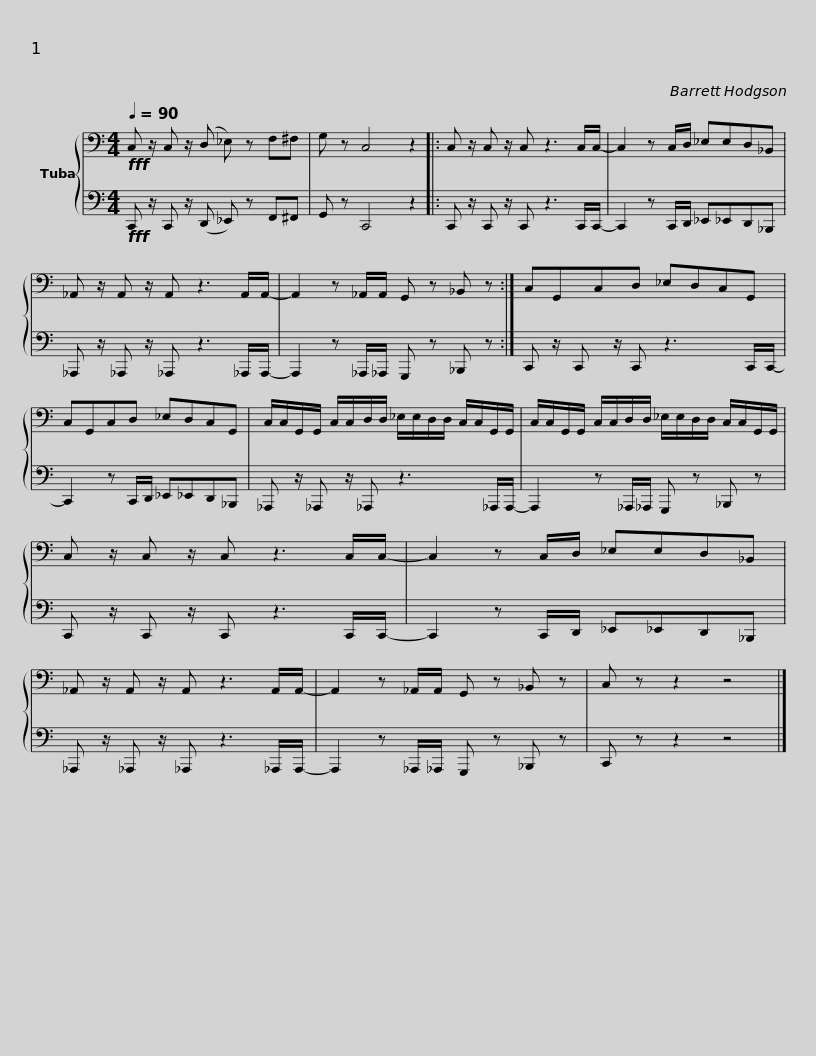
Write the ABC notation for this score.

X:1
%%score { 1 | 2 }
L:1/8
Q:1/4=90
M:4/4
I:linebreak $
K:C
V:1 bass
V:2 bass
V:1
!fff! C, z/ C, z/ (D, _E,) z F,^F, | G, z C,4 z2 |: C, z/ C, z/ C, z3 C,/C,/- | C,2 z C,/D,/ _E,E,D,_B,, |$ _A,, z/ A,, z/ A,, z3 A,,/A,,/- | %5
 A,,2 z _A,,/A,,/ G,, z _B,, z :| C,G,,C,D, _E,D,C,G,, | C,G,,C,D, _E,D,C,G,, |$ C,/C,/G,,/G,,/ C,/C,/D,/D,/ _E,/E,/D,/D,/ C,/C,/G,,/G,,/ | C,/C,/G,,/G,,/ C,/C,/D,/D,/ _E,/E,/D,/D,/ C,/C,/G,,/G,,/ | %10
 C, z/ C, z/ C, z3 C,/C,/- |$ C,2 z C,/D,/ _E,E,D,_B,, | _A,, z/ A,, z/ A,, z3 A,,/A,,/- | A,,2 z _A,,/A,,/ G,, z _B,, z | C, z z2 z4 |] %15
V:2
!fff! C,, z/ C,, z/ (D,, _E,,) z F,,^F,, | G,, z C,,4 z2 |: C,, z/ C,, z/ C,, z3 C,,/C,,/- | C,,2 z C,,/D,,/ _E,,_E,,D,,_B,,, |$ _A,,, z/ _A,,, z/ _A,,, z3 _A,,,/A,,,/- | %5
 A,,,2 z _A,,,/_A,,,/ G,,, z _B,,, z :| C,, z/ C,, z/ C,, z3 C,,/C,,/- | C,,2 z C,,/D,,/ _E,,_E,,D,,_B,,, |$ _A,,, z/ _A,,, z/ _A,,, z3 _A,,,/A,,,/- | A,,,2 z _A,,,/_A,,,/ G,,, z _B,,, z | %10
 C,, z/ C,, z/ C,, z3 C,,/C,,/- |$ C,,2 z C,,/D,,/ _E,,_E,,D,,_B,,, | _A,,, z/ _A,,, z/ _A,,, z3 _A,,,/A,,,/- | A,,,2 z _A,,,/_A,,,/ G,,, z _B,,, z | C,, z z2 z4 |] %15
